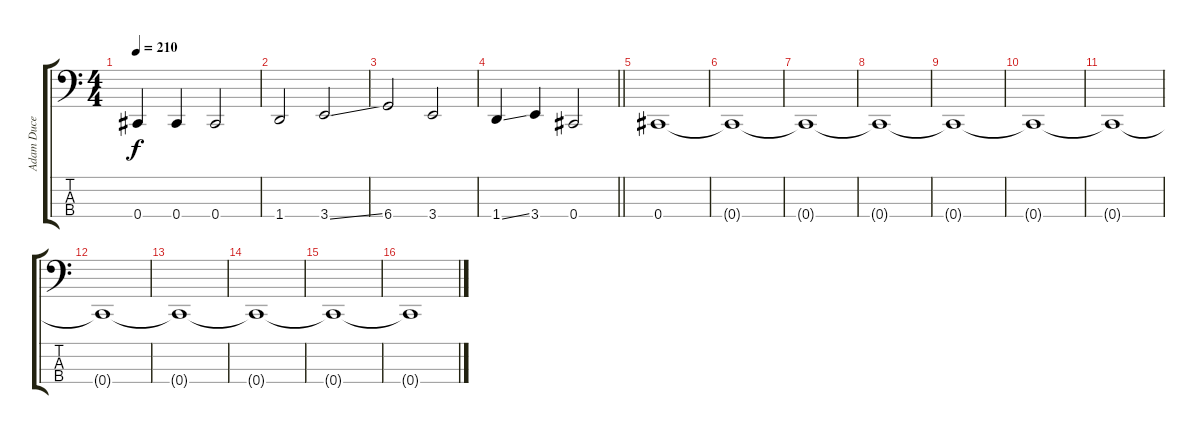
\track ("Adam Duce" "Adam Duce") {instrument electricbassfinger}
\staff {score tabs}
\tuning (E2 B1 Gb1 Db1) {hide}
\ts (4 4)
\tempo 210
\clef f4
\ks c
0.4.4{dy f} 0.4.4 0.4.2 |
1.4.2 3.4{ss}.2 |
6.4.2 3.4.2 |
\barLineRight lightlight
1.4{ss}.4 3.4.4 0.4.2 |
0.4.1 |
0.4{t}.1 |
0.4{t}.1 |
0.4{t}.1 |
0.4{t}.1 |
0.4{t}.1 |
0.4{t}.1 |
0.4{t}.1 |
0.4{t}.1 |
0.4{t}.1 |
0.4{t}.1 |
0.4{t}.1
